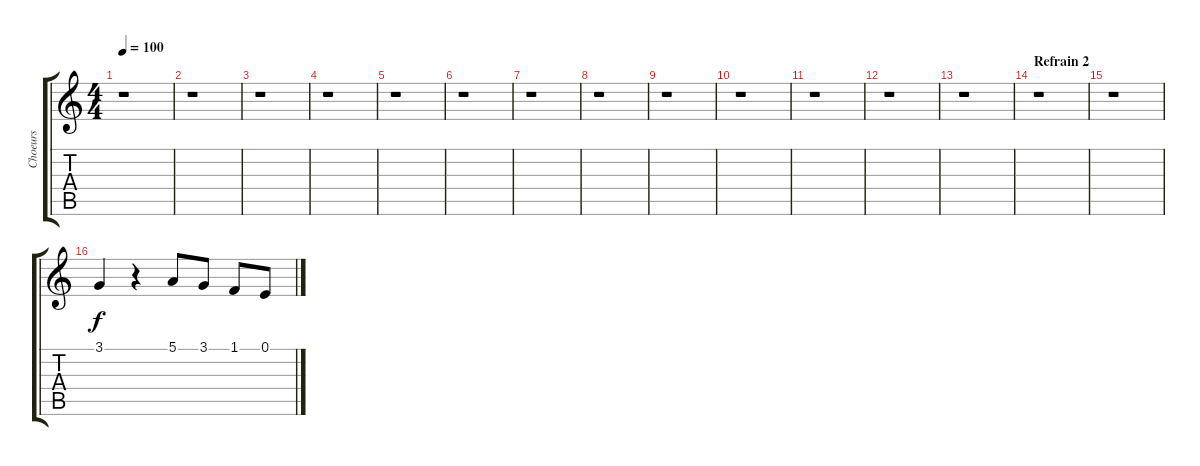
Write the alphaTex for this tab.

\track ("Choeurs" "Choeurs") {instrument choiraahs}
\staff {score tabs}
\tuning (E4 B3 G3 D3 A2 E2) {hide}
\ts (4 4)
\tempo 100
\clef g2
\ks c
r.1{dy f} |
r.1 |
r.1 |
r.1 |
r.1 |
r.1 |
r.1 |
r.1 |
r.1 |
r.1 |
r.1 |
r.1 |
r.1 |
\section ("" "Refrain 2")
r.1 |
r.1 |
3.1.4 r.4 5.1.8 3.1.8 1.1.8 0.1.8
